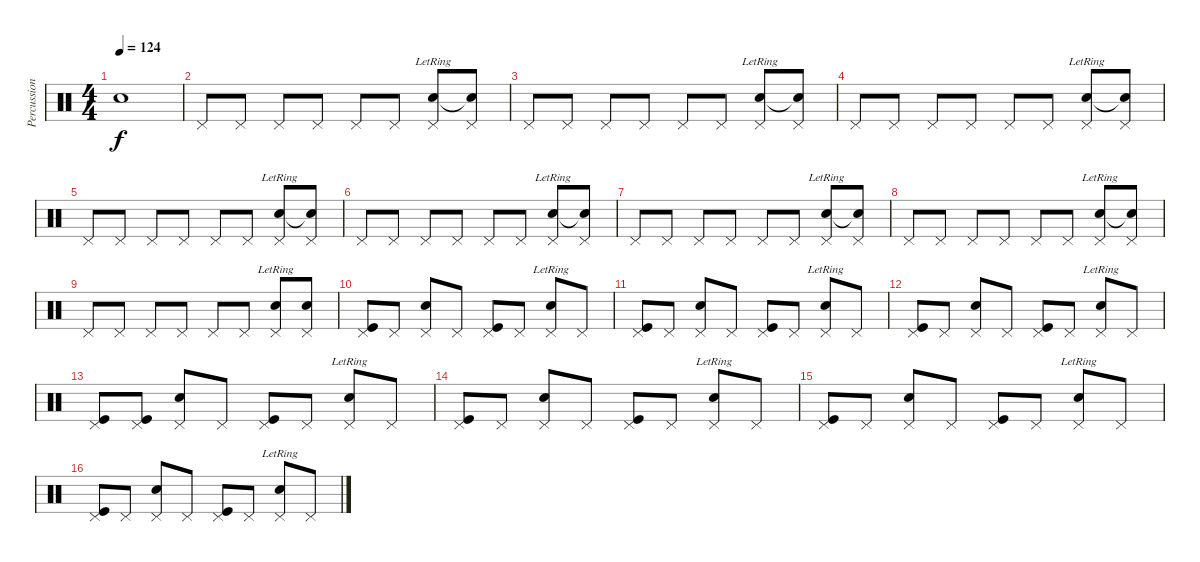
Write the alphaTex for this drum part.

\track ("Percussion" "Percussion") {instrument percussion}
\staff {score}
\articulation defaults
\ts (4 4)
\tempo 124
\clef neutral
\ks c "Snare (hit)"{t}.1{dy f}
|
"Pedal Hi-Hat (hit)".8 "Pedal Hi-Hat (hit)".8 "Pedal Hi-Hat (hit)".8 "Pedal Hi-Hat (hit)".8 "Pedal Hi-Hat (hit)".8 "Pedal Hi-Hat (hit)".8 ("Pedal Hi-Hat (hit)" "Snare (hit) 2"{lr}).8 ("Pedal Hi-Hat (hit)" "Snare (hit)"{t}).8 |
"Pedal Hi-Hat (hit)".8 "Pedal Hi-Hat (hit)".8 "Pedal Hi-Hat (hit)".8 "Pedal Hi-Hat (hit)".8 "Pedal Hi-Hat (hit)".8 "Pedal Hi-Hat (hit)".8 ("Pedal Hi-Hat (hit)" "Snare (hit) 2"{lr}).8 ("Pedal Hi-Hat (hit)" "Snare (hit)"{t}).8 |
"Pedal Hi-Hat (hit)".8 "Pedal Hi-Hat (hit)".8 "Pedal Hi-Hat (hit)".8 "Pedal Hi-Hat (hit)".8 "Pedal Hi-Hat (hit)".8 "Pedal Hi-Hat (hit)".8 ("Pedal Hi-Hat (hit)" "Snare (hit) 2"{lr}).8 ("Pedal Hi-Hat (hit)" "Snare (hit)"{t}).8 |
"Pedal Hi-Hat (hit)".8 "Pedal Hi-Hat (hit)".8 "Pedal Hi-Hat (hit)".8 "Pedal Hi-Hat (hit)".8 "Pedal Hi-Hat (hit)".8 "Pedal Hi-Hat (hit)".8 ("Pedal Hi-Hat (hit)" "Snare (hit) 2"{lr}).8 ("Pedal Hi-Hat (hit)" "Snare (hit)"{t}).8 |
"Pedal Hi-Hat (hit)".8 "Pedal Hi-Hat (hit)".8 "Pedal Hi-Hat (hit)".8 "Pedal Hi-Hat (hit)".8 "Pedal Hi-Hat (hit)".8 "Pedal Hi-Hat (hit)".8 ("Pedal Hi-Hat (hit)" "Snare (hit) 2"{lr}).8 ("Pedal Hi-Hat (hit)" "Snare (hit)"{t}).8 |
"Pedal Hi-Hat (hit)".8 "Pedal Hi-Hat (hit)".8 "Pedal Hi-Hat (hit)".8 "Pedal Hi-Hat (hit)".8 "Pedal Hi-Hat (hit)".8 "Pedal Hi-Hat (hit)".8 ("Pedal Hi-Hat (hit)" "Snare (hit) 2"{lr}).8 ("Pedal Hi-Hat (hit)" "Snare (hit)"{t}).8 |
"Pedal Hi-Hat (hit)".8 "Pedal Hi-Hat (hit)".8 "Pedal Hi-Hat (hit)".8 "Pedal Hi-Hat (hit)".8 "Pedal Hi-Hat (hit)".8 "Pedal Hi-Hat (hit)".8 ("Pedal Hi-Hat (hit)" "Snare (hit) 2"{lr}).8 ("Pedal Hi-Hat (hit)" "Snare (hit)"{t}).8 |
"Pedal Hi-Hat (hit)".8 "Pedal Hi-Hat (hit)".8 "Pedal Hi-Hat (hit)".8 "Pedal Hi-Hat (hit)".8 "Pedal Hi-Hat (hit)".8 "Pedal Hi-Hat (hit)".8 ("Pedal Hi-Hat (hit)" "Snare (hit) 2"{lr}).8 ("Pedal Hi-Hat (hit)" "Snare (hit) 2").8 |
("Pedal Hi-Hat (hit)" "Kick (hit)").8 "Pedal Hi-Hat (hit)".8 ("Pedal Hi-Hat (hit)" "Snare (hit) 2").8 "Pedal Hi-Hat (hit)".8 ("Pedal Hi-Hat (hit)" "Kick (hit)").8 "Pedal Hi-Hat (hit)".8 ("Pedal Hi-Hat (hit)" "Snare (hit) 2"{lr}).8 "Pedal Hi-Hat (hit)".8 |
("Pedal Hi-Hat (hit)" "Kick (hit)").8 "Pedal Hi-Hat (hit)".8 ("Pedal Hi-Hat (hit)" "Snare (hit) 2").8 "Pedal Hi-Hat (hit)".8 ("Pedal Hi-Hat (hit)" "Kick (hit)").8 "Pedal Hi-Hat (hit)".8 ("Pedal Hi-Hat (hit)" "Snare (hit) 2"{lr}).8 "Pedal Hi-Hat (hit)".8 |
("Pedal Hi-Hat (hit)" "Kick (hit)").8 "Pedal Hi-Hat (hit)".8 ("Pedal Hi-Hat (hit)" "Snare (hit) 2").8 "Pedal Hi-Hat (hit)".8 ("Pedal Hi-Hat (hit)" "Kick (hit)").8 "Pedal Hi-Hat (hit)".8 ("Pedal Hi-Hat (hit)" "Snare (hit) 2"{lr}).8 "Pedal Hi-Hat (hit)".8 |
("Pedal Hi-Hat (hit)" "Kick (hit)").8 ("Pedal Hi-Hat (hit)" "Kick (hit)").8 ("Pedal Hi-Hat (hit)" "Snare (hit) 2").8 "Pedal Hi-Hat (hit)".8 ("Pedal Hi-Hat (hit)" "Kick (hit)").8 "Pedal Hi-Hat (hit)".8 ("Pedal Hi-Hat (hit)" "Snare (hit) 2"{lr}).8 "Pedal Hi-Hat (hit)".8 |
("Pedal Hi-Hat (hit)" "Kick (hit)").8 "Pedal Hi-Hat (hit)".8 ("Pedal Hi-Hat (hit)" "Snare (hit) 2").8 "Pedal Hi-Hat (hit)".8 ("Pedal Hi-Hat (hit)" "Kick (hit)").8 "Pedal Hi-Hat (hit)".8 ("Pedal Hi-Hat (hit)" "Snare (hit) 2"{lr}).8 "Pedal Hi-Hat (hit)".8 |
("Pedal Hi-Hat (hit)" "Kick (hit)").8 "Pedal Hi-Hat (hit)".8 ("Pedal Hi-Hat (hit)" "Snare (hit) 2").8 "Pedal Hi-Hat (hit)".8 ("Pedal Hi-Hat (hit)" "Kick (hit)").8 "Pedal Hi-Hat (hit)".8 ("Pedal Hi-Hat (hit)" "Snare (hit) 2"{lr}).8 "Pedal Hi-Hat (hit)".8 |
("Pedal Hi-Hat (hit)" "Kick (hit)").8 "Pedal Hi-Hat (hit)".8 ("Pedal Hi-Hat (hit)" "Snare (hit) 2").8 "Pedal Hi-Hat (hit)".8 ("Pedal Hi-Hat (hit)" "Kick (hit)").8 "Pedal Hi-Hat (hit)".8 ("Pedal Hi-Hat (hit)" "Snare (hit) 2"{lr}).8 "Pedal Hi-Hat (hit)".8
